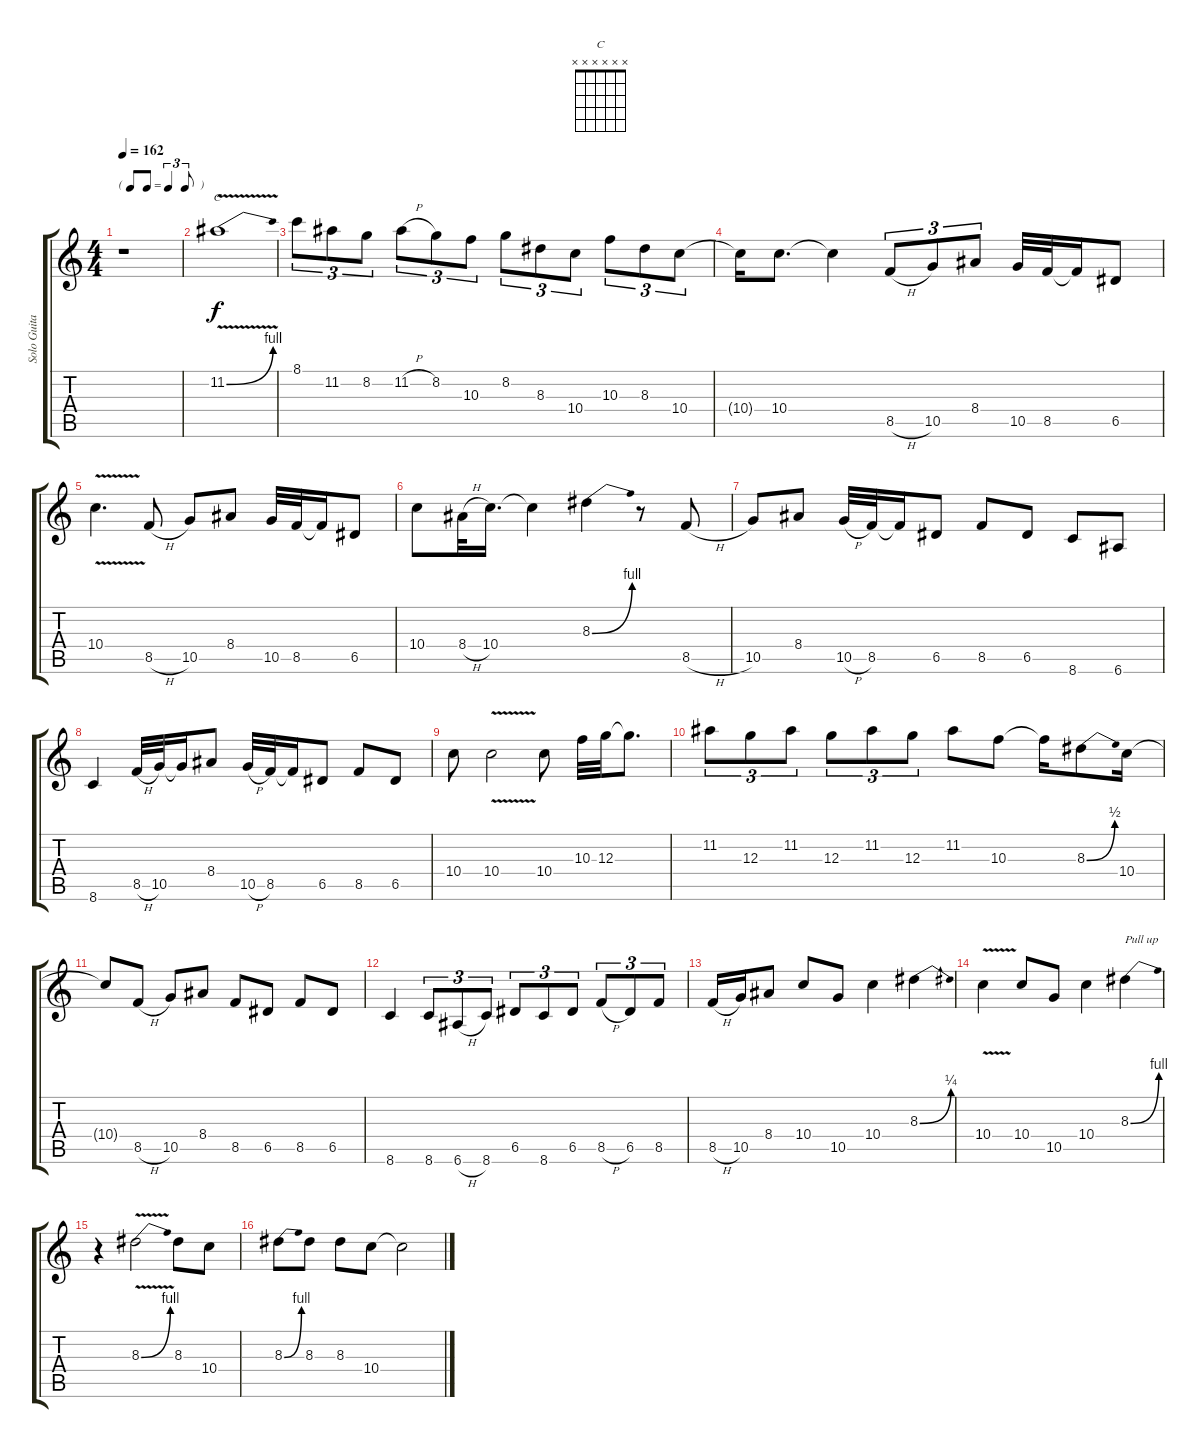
\track ("Solo Guitar" "Solo Guita") {instrument distortionguitar}
\staff {score tabs}
\tuning (E4 B3 G3 D3 A2 E2) {hide}
\chord ("C" x x x x x x)
\ts (4 4)
\tf triplet8th
\tempo 162
\clef g2
\ks c
r.1{dy f} |
11.2{be (bend 0 0 60 4) v}.1{ch "C"} |
8.1.8{tu (3 2)} 11.2.8{tu (3 2)} 8.2.8{tu (3 2)} 11.2{h}.8{tu (3 2)} 8.2.8{tu (3 2)} 10.3.8{tu (3 2)} 8.2.8{tu (3 2)} 8.3.8{tu (3 2)} 10.4.8{tu (3 2)} 10.3.8{tu (3 2)} 8.3.8{tu (3 2)} 10.4.8{tu (3 2)} |
10.4{t}.16 10.4.8{d} 10.4{t}.4 8.5{h}.8{tu (3 2)} 10.5.8{tu (3 2)} 8.4.8{tu (3 2)} 10.5.32 8.5.32 8.5{t}.16 6.5.8 |
10.4{v}.4{d} 8.5{h}.8 10.5.8 8.4.8 10.5.32 8.5.32 8.5{t}.16 6.5.8 |
10.4.8 8.4{h}.32 10.4.16{d} 10.4{t}.4 8.3{be (bend 0 0 60 4)}.4 r.8 8.5{h}.8 |
10.5.8 8.4.8 10.5{h}.32 8.5.32 8.5{t}.16 6.5.8 8.5.8 6.5.8 8.6.8 6.6.8 |
8.6.4 8.5{h}.32 10.5.32 10.5{t}.16 8.4.8 10.5{h}.32 8.5.32 8.5{t}.16 6.5.8 8.5.8 6.5.8 |
10.4.8 10.4{v}.2 10.4.8 10.3.32 12.3.32 12.3{t}.8{d} |
11.2.8{tu (3 2)} 12.3.8{tu (3 2)} 11.2.8{tu (3 2)} 12.3.8{tu (3 2)} 11.2.8{tu (3 2)} 12.3.8{tu (3 2)} 11.2.8 10.3.8 10.3{t}.16 8.3{be (bend 0 0 60 2)}.8 10.4.16 |
10.4{t}.8 8.5{h}.8 10.5.8 8.4.8 8.5.8 6.5.8 8.5.8 6.5.8 |
8.6.4 8.6.8{tu (3 2)} 6.6{h}.8{tu (3 2)} 8.6.8{tu (3 2)} 6.5.8{tu (3 2)} 8.6.8{tu (3 2)} 6.5.8{tu (3 2)} 8.5{h}.8{tu (3 2)} 6.5.8{tu (3 2)} 8.5.8{tu (3 2)} |
8.5{h}.16 10.5.16 8.4.8 10.4.8 10.5.8 10.4.4 8.3{be (bend 0 0 60 1)}.4 |
10.4{v}.4 10.4.8 10.5.8 10.4.4 8.3{be (bend 0 0 60 4)}.4{txt "Pull up"} |
r.4 8.3{be (bend 0 0 60 4) v}.2 8.3.8 10.4.8 |
8.3{be (bend 0 0 60 4)}.8 8.3.8 8.3.8 10.4.8 10.4{t}.2
